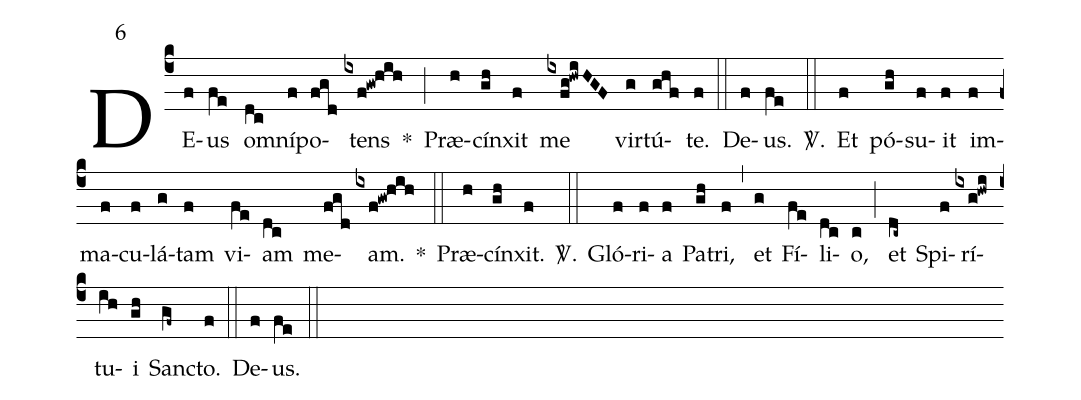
mode: 6;
%%
(c4)
DE(f)us(fe) o(dc)mní(f)po(fgd)tens(ixf!gw!hih) *(;)
Præ(h)cín(gh)xit(f) me(ixfg!hwi/HGF) vir(g)tú(ghf)te.(f) (::)
De(f)us.(fe) <sp>V/</sp>.(::)
Et(f) pó(gh)su(f)it(f) im(f)ma(f)cu(f)lá(g)tam(f) vi(fe)am(dc) me(fgd)am.(ixf!gw!hih) *(::)
Præ(h)cín(gh)xit.(f) <sp>V/</sp>.(::)
Gló(f)ri(f)a(f) Pa(gh)tri,(f) (,)
et(g) Fí(fe)li(dc)o,(c) (;)
et(dc~) Spi(f)rí(ixg!hwi)tu(ih)i(gh) San(gf~)cto.(f) (::)
De(f)us.(fe) (::)
